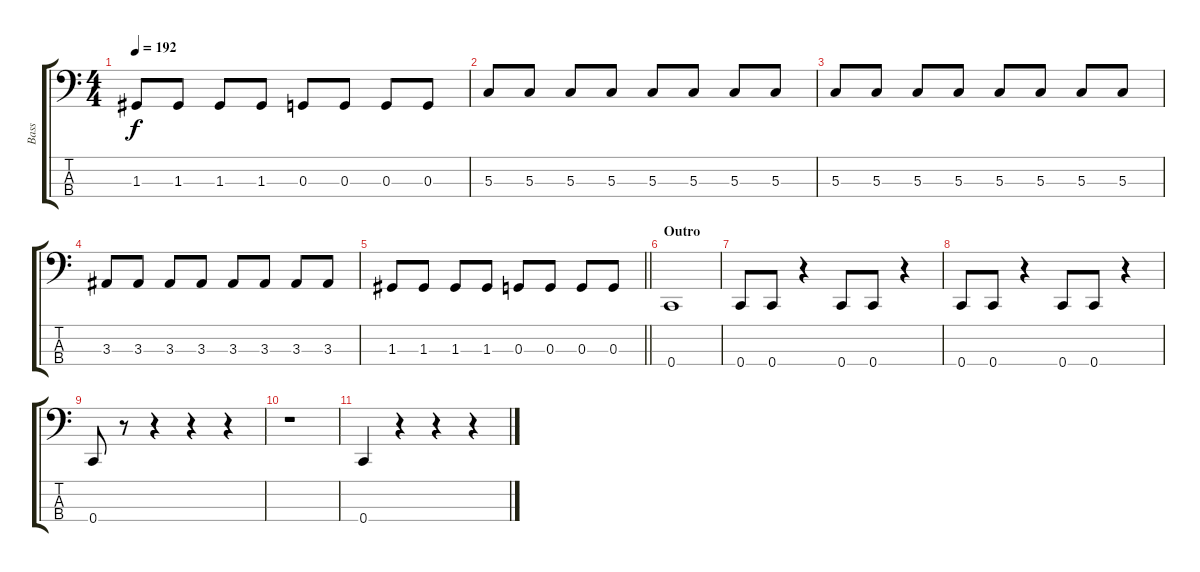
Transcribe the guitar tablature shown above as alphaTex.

\track ("Bass" "Bass") {instrument electricbassfinger}
\staff {score tabs}
\tuning (F2 C2 G1 C1) {hide}
\ts (4 4)
\tempo 192
\clef f4
\ks c
1.3.8{dy f} 1.3.8 1.3.8 1.3.8 0.3.8 0.3.8 0.3.8 0.3.8 |
5.3.8 5.3.8 5.3.8 5.3.8 5.3.8 5.3.8 5.3.8 5.3.8 |
5.3.8 5.3.8 5.3.8 5.3.8 5.3.8 5.3.8 5.3.8 5.3.8 |
3.3.8 3.3.8 3.3.8 3.3.8 3.3.8 3.3.8 3.3.8 3.3.8 |
\barLineRight lightlight
1.3.8 1.3.8 1.3.8 1.3.8 0.3.8 0.3.8 0.3.8 0.3.8 |
\section ("" "Outro")
0.4.1 |
0.4.8 0.4.8 r.4 0.4.8 0.4.8 r.4 |
0.4.8 0.4.8 r.4 0.4.8 0.4.8 r.4 |
0.4.8 r.8 r.4 r.4 r.4 |
r.1 |
0.4.4 r.4 r.4 r.4
